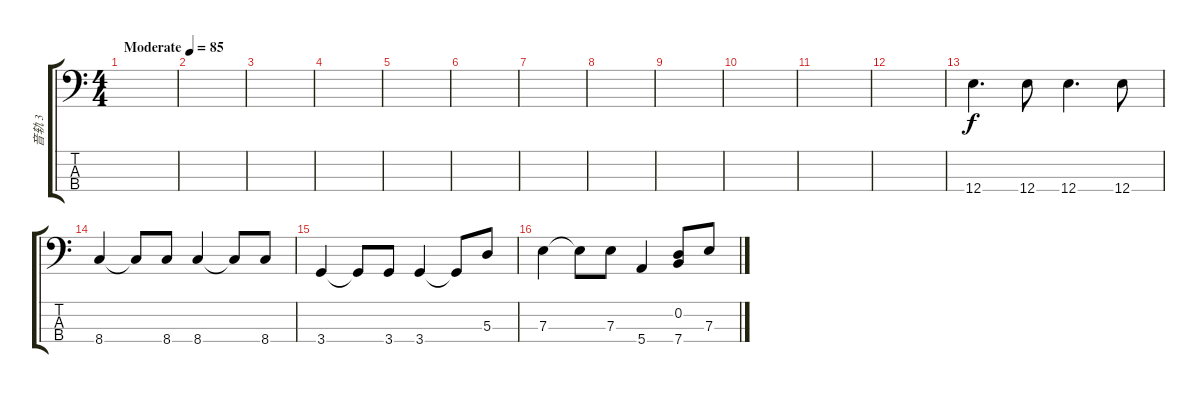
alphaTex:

\track ("音轨 3" "音轨 3") {instrument electricbassfinger}
\staff {score tabs}
\tuning (G2 D2 A1 E1) {hide}
\ts (4 4)
\tempo (85 "Moderate")
\clef f4
\ks c
|
|
|
|
|
|
|
|
|
|
|
|
12.4.4{d} 12.4.8 12.4.4{d} 12.4.8 |
8.4.4 8.4{t}.8 8.4.8 8.4.4 8.4{t}.8 8.4.8 |
3.4.4 3.4{t}.8 3.4.8 3.4.4 3.4{t}.8 5.3.8 |
7.3.4 7.3{t}.8 7.3.8 5.4.4 (0.2 7.4).8 7.3.8
